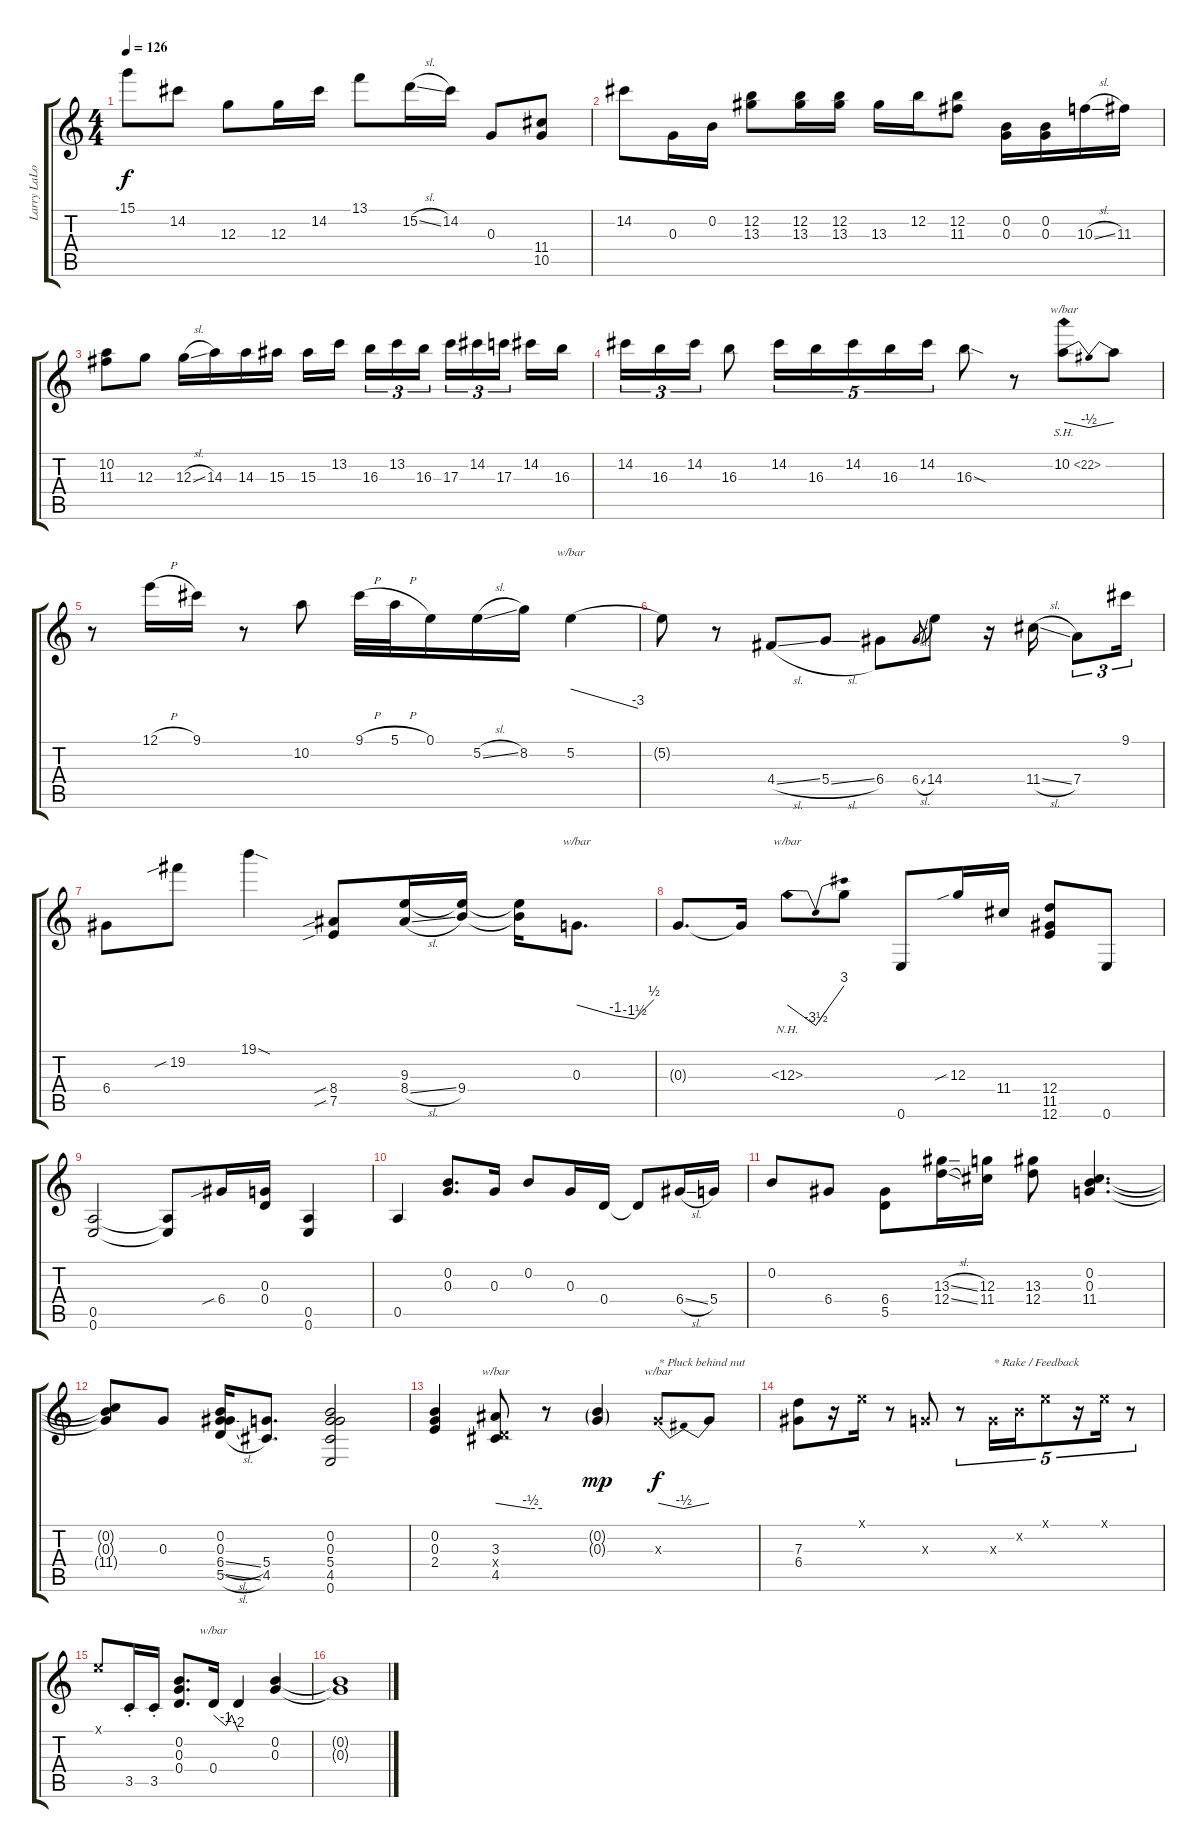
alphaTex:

\track ("Larry LaLonde | Gtr." "Larry LaLo") {instrument distortionguitar}
\staff {score tabs}
\tuning (E4 B3 G3 D3 A2 E2) {hide}
\ts (4 4)
\tempo 126
\clef g2
\ks c
15.1.8{dy f} 14.2.8 12.3.8 12.3.16 14.2.16 13.1.8 15.2{sl}.16 14.2.16 0.3.8 (11.4 10.5).8 |
14.2.8 0.3.16 0.2.16 (12.2 13.3).8 (12.2 13.3).16 (12.2 13.3).16 13.3.16 12.2.16 (12.2 11.3).8 (0.2 0.3).16 (0.2 0.3).16 10.3{sl}.16 11.3.16 |
(10.2 11.3).8 12.3.8 12.3{sl}.16 14.3.16 14.3.16 15.3.16 15.3.16 13.2.16{beam splitsecondary} 16.3.16{tu (3 2)} 13.2.16{tu (3 2)} 16.3.16{tu (3 2)} 17.3.16{tu (3 2)} 14.2.16{tu (3 2)} 17.3.16{tu (3 2) beam splitsecondary} 14.2.16 16.3.16 |
14.2.16{tu (3 2)} 16.3.16{tu (3 2)} 14.2.16{tu (3 2)} 16.3.8 14.2.16{tu (5 4)} 16.3.16{tu (5 4)} 14.2.16{tu (5 4)} 16.3.16{tu (5 4)} 14.2.16{tu (5 4)} 16.3{sod}.8 r.8 10.2{sh 12}.8{tbe (dip default 0 0 30 -2 60 0)} 10.2{t}.8 |
r.8 12.1{h}.16 9.1.16 r.8 10.2.8 9.1{h}.32 5.1{h}.32 0.1.16 5.2{sl}.16 8.2.16 5.2.4{tbe (dive default 0 0 60 -12)} |
5.2{t}.8 r.8 4.4{sl}.8 5.4{sl}.8 6.4.8 6.4{sl}.8{gr} 14.4.8 r.16 11.4{sl}.16 7.4.8{tu (3 2)} 9.1.16{tu (3 2)} |
6.4.8 19.2{sib}.8 19.1{sod}.4 (8.4{sib} 7.5{sib}).8 (9.3 8.4{sl}).16 (9.3{t} 9.4).16 (9.3{t} 9.4{t}).16 0.3.8{d tbe (custom default 0 0 30 -4 45 -6 60 2)} |
0.3{t}.8{d} 0.3{t}.16 12.3{nh}.8{tbe (dip default 0 0 30 -14 60 12)} 12.3{t}.8 0.6.8 12.3{sib}.16 11.4.16 (12.4 11.5 12.6).8 0.6.8 |
(0.5 0.6).2 (0.5{t} 0.6{t}).8 6.4{sib}.16 (0.3 0.4).16 (0.5 0.6).4 |
0.5.4 (0.2 0.3).8{d} 0.3.16 0.2.8 0.3.16 0.4.16 0.4{t}.8 6.4{sl}.16 5.4.16 |
0.2.8 6.4.8 (6.4 5.5).8 (13.3{sl} 12.4{sl}).16 (12.3 11.4).16 (13.3 12.4).8 (0.2 0.3 11.4).4{d} |
(0.2{t} 0.3{t} 11.4{t}).8 0.3.8 (0.2 0.3 6.4{sl} 5.5{sl}).16 (5.4 4.5).8{d} (0.2 0.3 5.4 4.5 0.6).2 |
(0.2 0.3 2.4).4 (3.3 0.4{x} 4.5).8{tbe (custom default 0 0 45 -2 60 -2)} r.8 (0.2{g} 0.3{g}).4{dy mp} 0.3{x}.8{tbe (dip default 0 0 30 -2 60 0) txt "* Pluck behind nut" dy f} 0.3{t}.8 |
(7.3 6.4).8 r.16 0.1{x}.16 r.8 0.3{x}.8 r.8{tu (5 4)} 0.3{x}.16{tu (5 4) txt "* Rake / Feedback"} 0.2{x}.16{tu (5 4)} 0.1{x}.8{tu (5 4)} r.16{tu (5 4)} 0.1{x}.16{tu (5 4)} r.8{tu (5 4)} |
0.1{x}.8 3.5{st}.16 3.5{st}.16 (0.2 0.3 0.4).8{d} 0.4.16{tbe (custom default 0 0 30 -4 44 0 60 -8)} 0.4{t}.4 (0.2 0.3).4 |
(0.2{t} 0.3{t}).1
